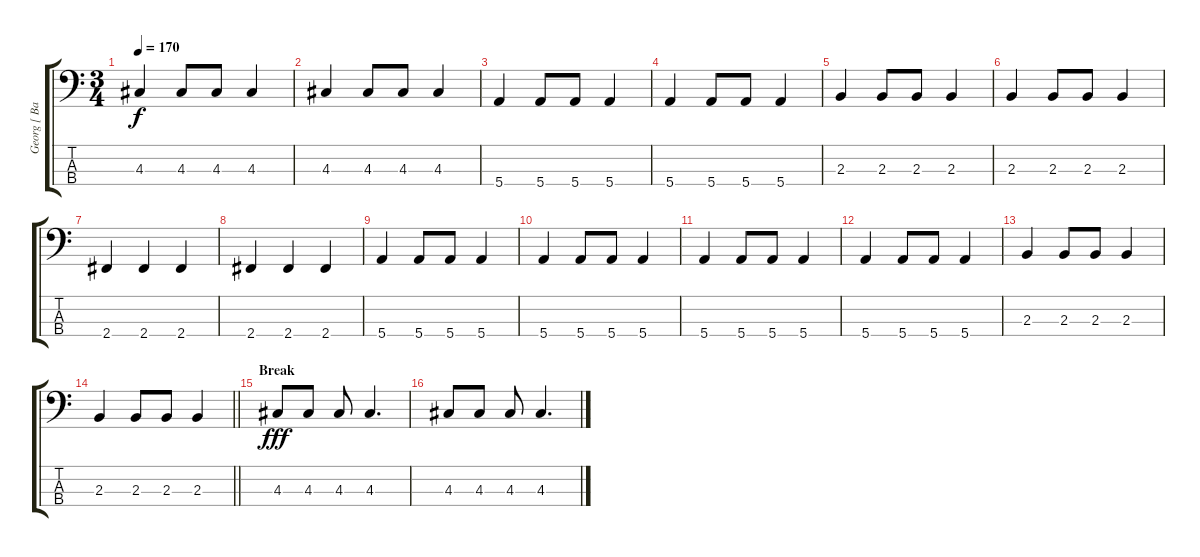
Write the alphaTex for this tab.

\track ("Georg [ Bass ]" "Georg [ Ba") {instrument electricbasspick}
\staff {score tabs}
\tuning (G2 D2 A1 E1) {hide}
\ts (3 4)
\tempo 170
\clef f4
\ks c
4.3.4{dy f} 4.3.8 4.3.8 4.3.4 |
4.3.4 4.3.8 4.3.8 4.3.4 |
5.4.4 5.4.8 5.4.8 5.4.4 |
5.4.4 5.4.8 5.4.8 5.4.4 |
2.3.4 2.3.8 2.3.8 2.3.4 |
2.3.4 2.3.8 2.3.8 2.3.4 |
2.4.4 2.4.4 2.4.4 |
2.4.4 2.4.4 2.4.4 |
5.4.4 5.4.8 5.4.8 5.4.4 |
5.4.4 5.4.8 5.4.8 5.4.4 |
5.4.4 5.4.8 5.4.8 5.4.4 |
5.4.4 5.4.8 5.4.8 5.4.4 |
2.3.4 2.3.8 2.3.8 2.3.4 |
\barLineRight lightlight
2.3.4 2.3.8 2.3.8 2.3.4 |
\section ("" "Break")
4.3.8{dy fff} 4.3.8 4.3.8 4.3.4{d} |
4.3.8 4.3.8 4.3.8 4.3.4{d}
